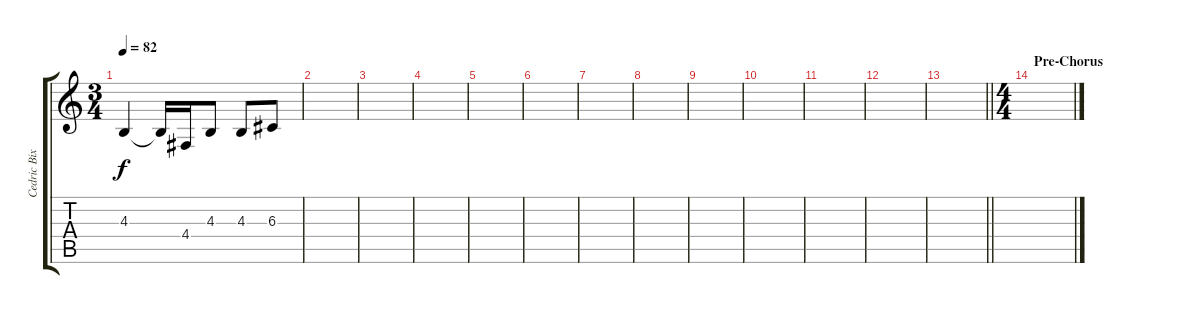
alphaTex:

\track ("Cedric Bixler-Zavala - Vocals" "Cedric Bix") {instrument altosax}
\staff {score tabs}
\tuning (E4 B3 G3 D3 A2 E2) {hide}
\ts (3 4)
\tempo 82
\clef g2
\ks c
4.3.4{dy f} 4.3{t}.16 4.4.16 4.3.8 4.3.8 6.3.8 |
|
|
|
|
|
|
|
|
|
|
|
\barLineRight lightlight
|
\ts (4 4)
\section ("" "Pre-Chorus")
